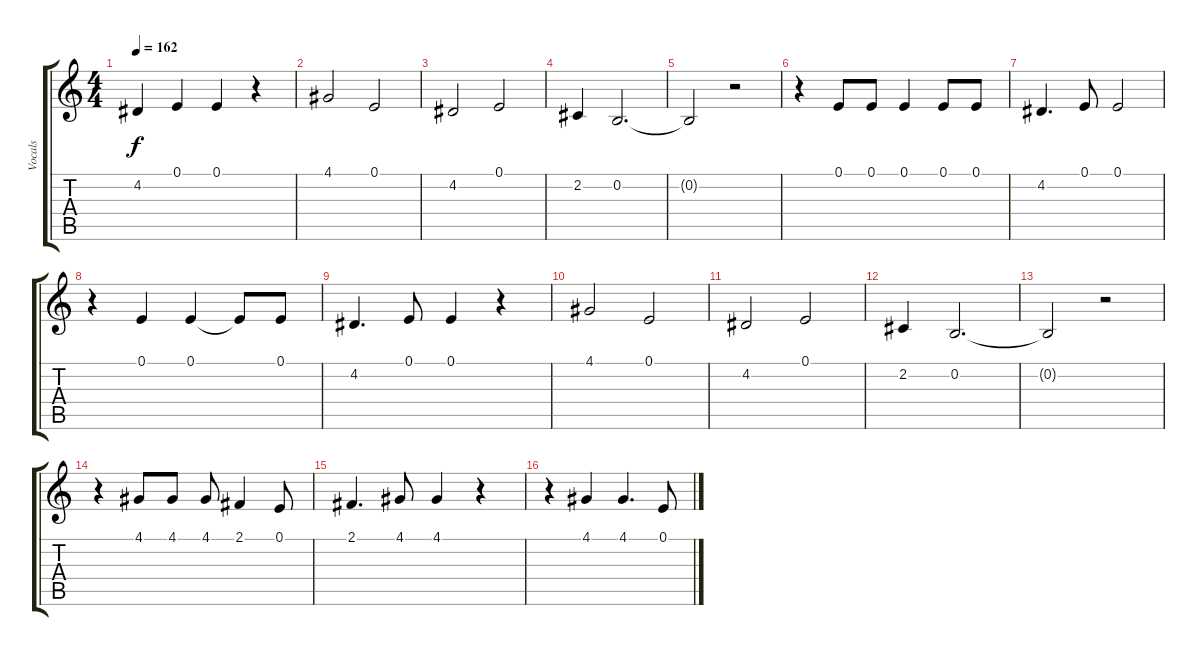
\track ("Vocals" "Vocals") {instrument altosax}
\staff {score tabs}
\tuning (E4 B3 G3 D3 A2 E2) {hide}
\ts (4 4)
\tempo 162
\clef g2
\ks c
4.2.4{dy f} 0.1.4 0.1.4 r.4 |
4.1.2 0.1.2 |
4.2.2 0.1.2 |
2.2.4 0.2.2{d} |
0.2{t}.2 r.2 |
r.4 0.1.8 0.1.8 0.1.4 0.1.8 0.1.8 |
4.2.4{d} 0.1.8 0.1.2 |
r.4 0.1.4 0.1.4 0.1{t}.8 0.1.8 |
4.2.4{d} 0.1.8 0.1.4 r.4 |
4.1.2 0.1.2 |
4.2.2 0.1.2 |
2.2.4 0.2.2{d} |
0.2{t}.2 r.2 |
r.4 4.1.8 4.1.8 4.1.8 2.1.4 0.1.8 |
2.1.4{d} 4.1.8 4.1.4 r.4 |
r.4 4.1.4 4.1.4{d} 0.1.8
